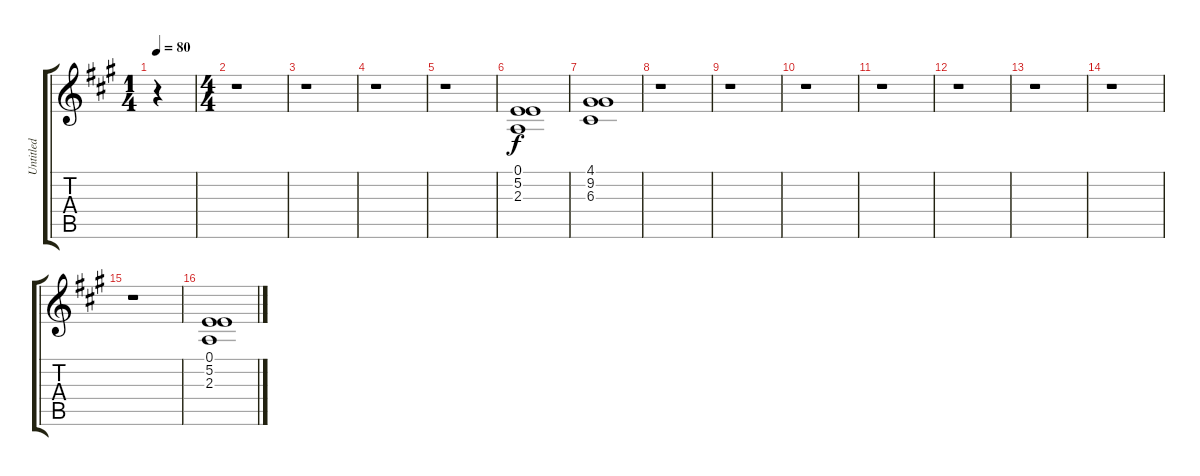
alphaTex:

\track ("Untitled" "Untitled") {instrument pad2warm}
\staff {score tabs}
\tuning (E4 B3 G3 D3 A2 E2) {hide}
\ts (1 4)
\tempo 80
\clef g2
\ks a
r.4{dy f instrument pad2warm} |
\ts (4 4)
r.1 |
r.1 |
r.1 |
r.1 |
(0.1 5.2 2.3).1 |
(4.1 9.2 6.3).1 |
r.1 |
r.1 |
r.1 |
r.1 |
r.1 |
r.1 |
r.1 |
r.1 |
(0.1 5.2 2.3).1
